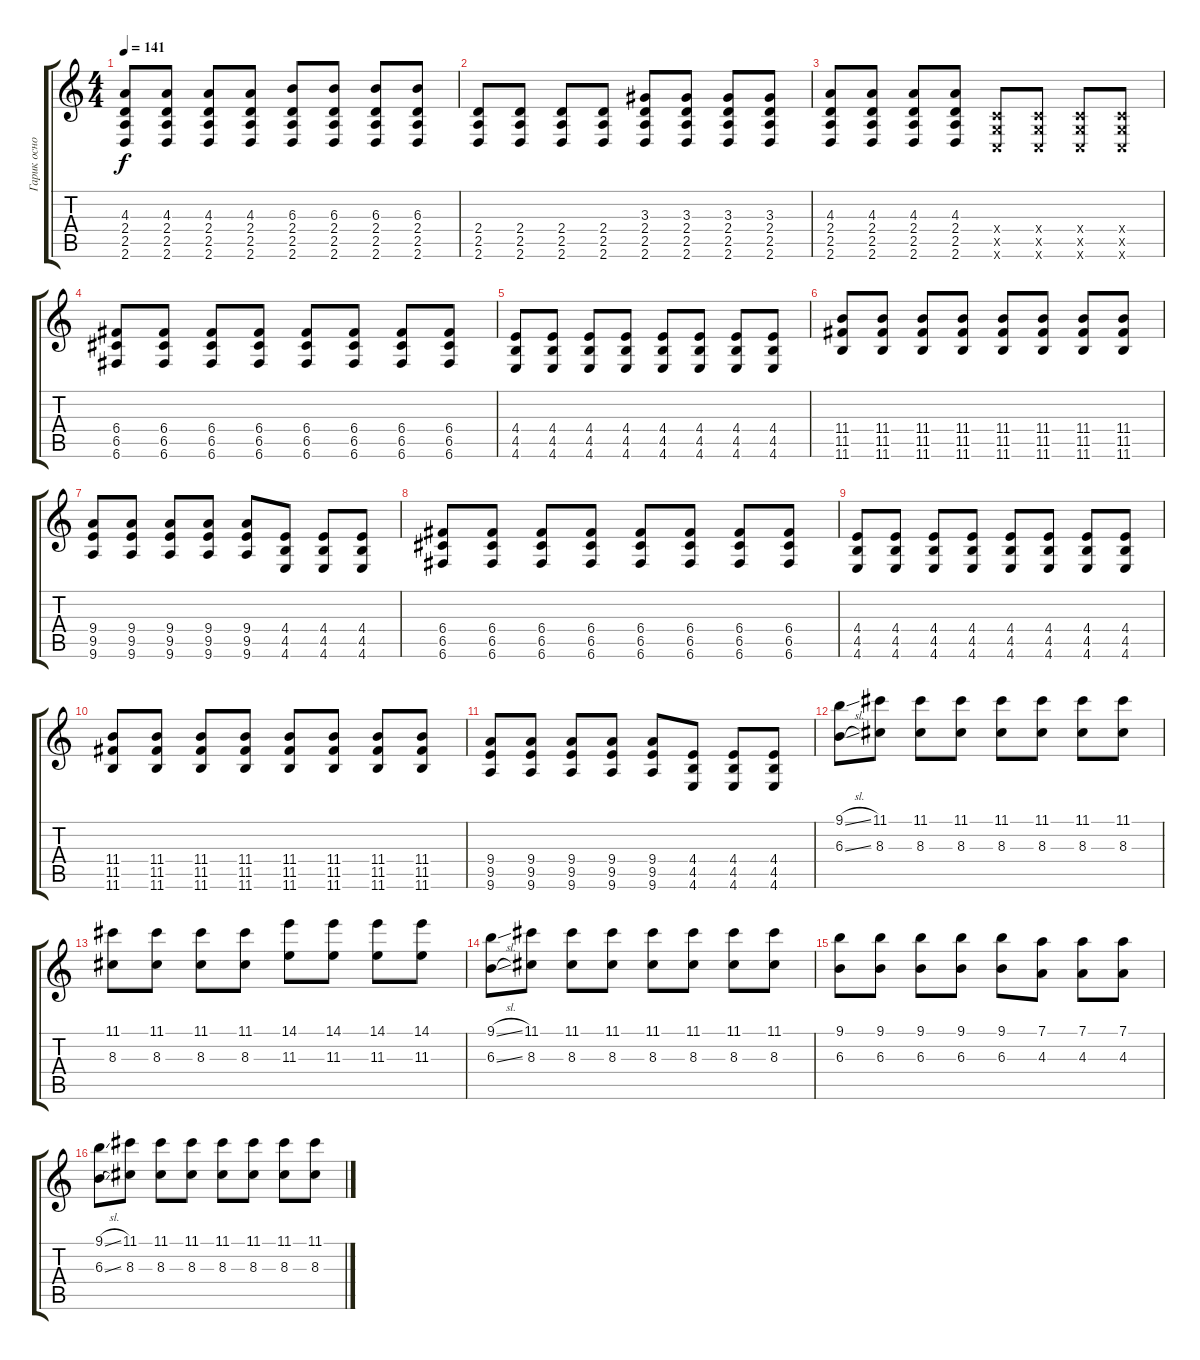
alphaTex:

\track ("Гарик основа" "Гарик осно") {instrument distortionguitar}
\staff {score tabs}
\tuning (D4 A3 F3 C3 G2 C2) {hide}
\ts (4 4)
\tempo 141
\clef g2
\ks c
(4.3 2.4 2.5 2.6).8{dy f} (4.3 2.4 2.5 2.6).8 (4.3 2.4 2.5 2.6).8 (4.3 2.4 2.5 2.6).8 (6.3 2.4 2.5 2.6).8 (6.3 2.4 2.5 2.6).8 (6.3 2.4 2.5 2.6).8 (6.3 2.4 2.5 2.6).8 |
(2.4 2.5 2.6).8 (2.4 2.5 2.6).8 (2.4 2.5 2.6).8 (2.4 2.5 2.6).8 (3.3 2.4 2.5 2.6).8 (3.3 2.4 2.5 2.6).8 (3.3 2.4 2.5 2.6).8 (3.3 2.4 2.5 2.6).8 |
(4.3 2.4 2.5 2.6).8 (4.3 2.4 2.5 2.6).8 (4.3 2.4 2.5 2.6).8 (4.3 2.4 2.5 2.6).8 (0.4{x} 0.5{x} 0.6{x}).8 (0.4{x} 0.5{x} 0.6{x}).8 (0.4{x} 0.5{x} 0.6{x}).8 (0.4{x} 0.5{x} 0.6{x}).8 |
(6.4 6.5 6.6).8 (6.4 6.5 6.6).8 (6.4 6.5 6.6).8 (6.4 6.5 6.6).8 (6.4 6.5 6.6).8 (6.4 6.5 6.6).8 (6.4 6.5 6.6).8 (6.4 6.5 6.6).8 |
(4.4 4.5 4.6).8 (4.4 4.5 4.6).8 (4.4 4.5 4.6).8 (4.4 4.5 4.6).8 (4.4 4.5 4.6).8 (4.4 4.5 4.6).8 (4.4 4.5 4.6).8 (4.4 4.5 4.6).8 |
(11.4 11.5 11.6).8 (11.4 11.5 11.6).8 (11.4 11.5 11.6).8 (11.4 11.5 11.6).8 (11.4 11.5 11.6).8 (11.4 11.5 11.6).8 (11.4 11.5 11.6).8 (11.4 11.5 11.6).8 |
(9.4 9.5 9.6).8 (9.4 9.5 9.6).8 (9.4 9.5 9.6).8 (9.4 9.5 9.6).8 (9.4 9.5 9.6).8 (4.4 4.5 4.6).8 (4.4 4.5 4.6).8 (4.4 4.5 4.6).8 |
(6.4 6.5 6.6).8 (6.4 6.5 6.6).8 (6.4 6.5 6.6).8 (6.4 6.5 6.6).8 (6.4 6.5 6.6).8 (6.4 6.5 6.6).8 (6.4 6.5 6.6).8 (6.4 6.5 6.6).8 |
(4.4 4.5 4.6).8 (4.4 4.5 4.6).8 (4.4 4.5 4.6).8 (4.4 4.5 4.6).8 (4.4 4.5 4.6).8 (4.4 4.5 4.6).8 (4.4 4.5 4.6).8 (4.4 4.5 4.6).8 |
(11.4 11.5 11.6).8 (11.4 11.5 11.6).8 (11.4 11.5 11.6).8 (11.4 11.5 11.6).8 (11.4 11.5 11.6).8 (11.4 11.5 11.6).8 (11.4 11.5 11.6).8 (11.4 11.5 11.6).8 |
(9.4 9.5 9.6).8 (9.4 9.5 9.6).8 (9.4 9.5 9.6).8 (9.4 9.5 9.6).8 (9.4 9.5 9.6).8 (4.4 4.5 4.6).8 (4.4 4.5 4.6).8 (4.4 4.5 4.6).8 |
(9.1{sl} 6.3{sl}).8 (11.1 8.3).8 (11.1 8.3).8 (11.1 8.3).8 (11.1 8.3).8 (11.1 8.3).8 (11.1 8.3).8 (11.1 8.3).8 |
(11.1 8.3).8 (11.1 8.3).8 (11.1 8.3).8 (11.1 8.3).8 (14.1 11.3).8 (14.1 11.3).8 (14.1 11.3).8 (14.1 11.3).8 |
(9.1{sl} 6.3{sl}).8 (11.1 8.3).8 (11.1 8.3).8 (11.1 8.3).8 (11.1 8.3).8 (11.1 8.3).8 (11.1 8.3).8 (11.1 8.3).8 |
(9.1 6.3).8 (9.1 6.3).8 (9.1 6.3).8 (9.1 6.3).8 (9.1 6.3).8 (7.1 4.3).8 (7.1 4.3).8 (7.1 4.3).8 |
(9.1{sl} 6.3{sl}).8 (11.1 8.3).8 (11.1 8.3).8 (11.1 8.3).8 (11.1 8.3).8 (11.1 8.3).8 (11.1 8.3).8 (11.1 8.3).8
